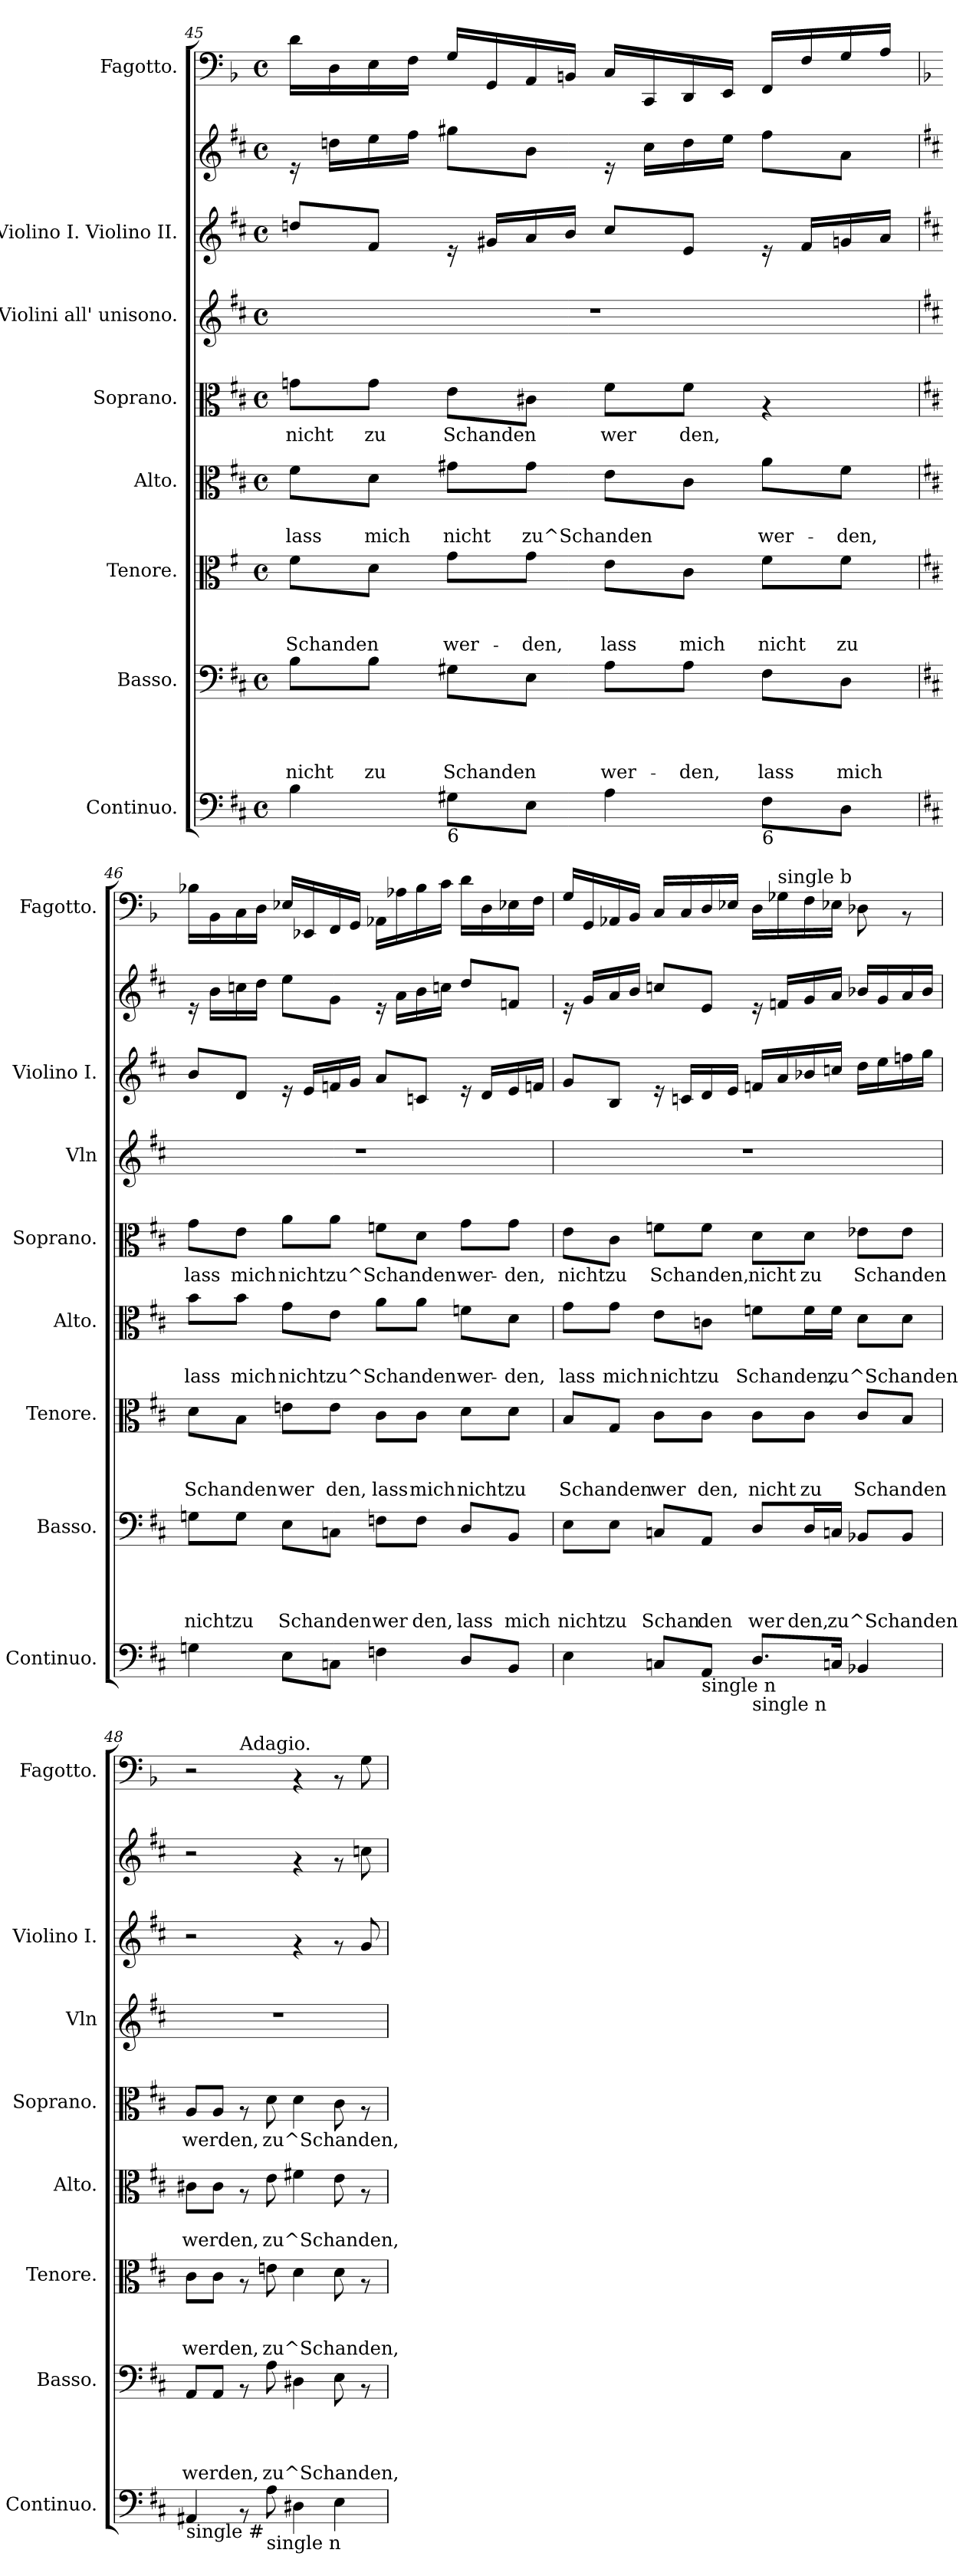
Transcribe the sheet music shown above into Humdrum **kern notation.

**kern	**kern	**text	**text	**text	**text	**kern	**text	**text	**text	**kern	**text	**text	**kern	**text	**kern	**kern	**kern	**kern
*part8	*part7	*part7	*part7	*part7	*part7	*part6	*part6	*part6	*part6	*part5	*part5	*part5	*part4	*part4	*part3	*part2	*part2	*part1
*staff9	*staff8	*staff8	*staff8	*staff8	*staff8	*staff7	*staff7	*staff7	*staff7	*staff6	*staff6	*staff6	*staff5	*staff5	*staff4	*staff3	*staff2	*staff1
*I"Continuo.	*I"Basso.	*	*	*	*	*I"Tenore.	*	*	*	*I"Alto.	*	*	*I"Soprano.	*	*I"Violini all' unisono.	*I"Violino I. Violino II.	*	*I"Fagotto.
*I'Continuo.	*I'Basso.	*	*	*	*	*I'Tenore.	*	*	*	*I'Alto.	*	*	*I'Soprano.	*	*I'Vln	*I'Violino I.	*	*I'Fagotto.
*clefF4	*clefF4	*	*	*	*	*clefC3	*	*	*	*clefC3	*	*	*clefC3	*	*clefG2	*clefG2	*clefG2	*clefF4
*	*	*	*	*	*	*	*	*	*	*	*	*	*	*	*	*	*	*ITrd2c3
*k[f#c#]	*k[f#c#]	*	*	*	*	*k[f#]	*	*	*	*k[f#c#]	*	*	*k[f#c#]	*	*k[f#c#]	*k[f#c#]	*k[f#c#]	*k[f#c#]
*D:	*D:	*	*	*	*	*G:	*	*	*	*D:	*	*	*D:	*	*D:	*D:	*D:	*D:
*M4/4	*M4/4	*	*	*	*	*M4/4	*	*	*	*M4/4	*	*	*M4/4	*	*M4/4	*M4/4	*M4/4	*M4/4
*met(c)	*met(c)	*	*	*	*	*met(c)	*	*	*	*met(c)	*	*	*met(c)	*	*met(c)	*met(c)	*met(c)	*met(c)
=45	=45	=45	=45	=45	=45	=45	=45	=45	=45	=45	=45	=45	=45	=45	=45	=45	=45	=45
!	!	!	!	!	!LO:LY:b	!	!	!	!LO:LY:b	!	!	!LO:LY:b	!	!LO:LY:b	!	!	!	!
4B\	8B\L	.	.	.	nicht	8f#\L	.	.	Schanden	8f#\L	.	lass	8gn\L	nicht	1r	8ddn/L	16re	16B\LL
.	.	.	.	.	.	.	.	.	.	.	.	.	.	.	.	.	16ddn\LL	16BB\
!	!	!	!	!	!LO:LY:b	!	!	!	!	!	!	!LO:LY:b	!	!LO:LY:b	!	!	!	!
.	8B\J	.	.	.	zu	8d\J	.	.	.	8d\J	.	mich	8g\J	zu	.	8f#/J	16ee\	16C#\
.	.	.	.	.	.	.	.	.	.	.	.	.	.	.	.	.	16ff#\JJ	16D\JJ
!LO:TX:b:t=6	!	!	!	!	!	!	!	!	!	!	!	!	!	!	!	!	!	!
!	!	!	!	!	!LO:LY:b	!	!	!	!LO:LY:b	!	!	!LO:LY:b	!	!LO:LY:b	!	!	!	!
8G#X\L	8G#X\L	.	.	.	Schanden	8g\L	.	.	wer-	8g#X\L	.	nicht	8e\L	Schanden	.	16re	8gg#X\L	16E/LL
.	.	.	.	.	.	.	.	.	.	.	.	.	.	.	.	16g#X/LL	.	16EE/
!	!	!	!	!	!	!	!	!	!LO:LY:b	!	!	!LO:LY:b	!	!	!	!	!	!
8E\J	8E\J	.	.	.	.	8g\J	.	.	-den,	8g#\J	.	zu^Schanden	8c#X\J	.	.	16a/	8b\J	16FF#/
.	.	.	.	.	.	.	.	.	.	.	.	.	.	.	.	16b/JJ	.	16GG#X/JJ
!	!	!	!	!	!LO:LY:b	!	!	!	!LO:LY:b	!	!	!	!	!LO:LY:b	!	!	!	!
4A\	8A\L	.	.	.	wer-	8e\L	.	.	lass	8e\L	.	.	8f#\L	wer	.	8cc#/L	16re	16AA/LL
.	.	.	.	.	.	.	.	.	.	.	.	.	.	.	.	.	16cc#\LL	16AAA/
!	!	!	!	!	!LO:LY:b	!	!	!	!LO:LY:b	!	!	!	!	!LO:LY:b	!	!	!	!
.	8A\J	.	.	.	-den,	8c\J	.	.	mich	8c#\J	.	.	8f#\J	den,	.	8e/J	16dd\	16BBB/
.	.	.	.	.	.	.	.	.	.	.	.	.	.	.	.	.	16ee\JJ	16CC#/JJ
!LO:TX:b:t=6	!	!	!	!	!	!	!	!	!	!	!	!	!	!	!	!	!	!
!	!	!	!	!	!LO:LY:b	!	!	!	!LO:LY:b	!	!	!LO:LY:b	!	!	!	!	!	!
8F#\L	8F#\L	.	.	.	lass	8f#\L	.	.	nicht	8a\L	.	wer-	4rG	.	.	16re	8ff#\L	16DD/LL
.	.	.	.	.	.	.	.	.	.	.	.	.	.	.	.	16f#/LL	.	16D/
!	!	!	!	!	!LO:LY:b	!	!	!	!LO:LY:b	!	!	!LO:LY:b	!	!	!	!	!	!
8D\J	8D\J	.	.	.	mich	8f#\J	.	.	zu	8f#\J	.	-den,	.	.	.	16gn/	8a\J	16E/
.	.	.	.	.	.	.	.	.	.	.	.	.	.	.	.	16a/JJ	.	16F#/JJ
!!LO:PB:g=z
=46!	=46!	=46!	=46!	=46!	=46!	=46!	=46!	=46!	=46!	=46!	=46!	=46!	=46!	=46!	=46!	=46!	=46!	=46!
*	*	*	*	*	*	*k[f#c#]	*	*	*	*	*	*	*	*	*	*	*	*
*	*	*	*	*	*	*D:	*	*	*	*	*	*	*	*	*	*	*	*
!	!	!	!	!	!LO:LY:b	!	!	!	!LO:LY:b	!	!	!LO:LY:b	!	!LO:LY:b	!	!	!	!
4Gn\	8Gn\L	.	.	.	nicht	8d\L	.	.	Schanden	8b\L	.	lass	8g\L	lass	1r	8b/L	16re	16Gn\LL
.	.	.	.	.	.	.	.	.	.	.	.	.	.	.	.	.	16b\LL	16GG\
!	!	!	!	!	!LO:LY:b	!	!	!	!	!	!	!LO:LY:b	!	!LO:LY:b	!	!	!	!
.	8G\J	.	.	.	zu	8B\J	.	.	.	8b\J	.	mich	8e\J	mich	.	8d/J	16ccn\	16AA\
.	.	.	.	.	.	.	.	.	.	.	.	.	.	.	.	.	16dd\JJ	16BB\JJ
!	!	!	!	!	!LO:LY:b	!	!	!	!LO:LY:b	!	!	!LO:LY:b	!	!LO:LY:b	!	!	!	!
8E\L	8E\L	.	.	.	Schanden	8en\L	.	.	wer	8g\L	.	nicht	8a\L	nicht	.	16re	8ee\L	16Cn/LL
.	.	.	.	.	.	.	.	.	.	.	.	.	.	.	.	16e/LL	.	16CCn/
!	!	!	!	!	!	!	!	!	!LO:LY:b	!	!	!LO:LY:b	!	!LO:LY:b	!	!	!	!
8Cn\J	8Cn\J	.	.	.	.	8e\J	.	.	den,	8e\J	.	zu^Schanden	8a\J	zu^Schanden	.	16fn/	8g\J	16DD/
.	.	.	.	.	.	.	.	.	.	.	.	.	.	.	.	16g/JJ	.	16EE/JJ
!	!	!	!	!	!LO:LY:b	!	!	!	!LO:LY:b	!	!	!	!	!	!	!	!	!
4Fn\	8Fn\L	.	.	.	wer	8c#\L	.	.	lass	8a\L	.	.	8fn\L	.	.	8a/L	16re	16FFn\LL
.	.	.	.	.	.	.	.	.	.	.	.	.	.	.	.	.	16a\LL	16Fn\
!	!	!	!	!	!LO:LY:b	!	!	!	!LO:LY:b	!	!	!	!	!	!	!	!	!
.	8F\J	.	.	.	den,	8c#\J	.	.	mich	8a\J	.	.	8d\J	.	.	8cn/J	16b\	16G\
.	.	.	.	.	.	.	.	.	.	.	.	.	.	.	.	.	16ccn\JJ	16A\JJ
!	!	!	!	!	!LO:LY:b	!	!	!	!LO:LY:b	!	!	!LO:LY:b	!	!LO:LY:b	!	!	!	!
8D/L	8D/L	.	.	.	lass	8d\L	.	.	nicht	8fn\L	.	wer-	8g\L	wer-	.	16re	8dd/L	16B\LL
.	.	.	.	.	.	.	.	.	.	.	.	.	.	.	.	16d/LL	.	16BB\
!	!	!	!	!	!LO:LY:b	!	!	!	!LO:LY:b	!	!	!LO:LY:b	!	!LO:LY:b	!	!	!	!
8BB/J	8BB/J	.	.	.	mich	8d\J	.	.	zu	8d\J	.	-den,	8g\J	-den,	.	16e/	8fn/J	16Cn\
.	.	.	.	.	.	.	.	.	.	.	.	.	.	.	.	16fn/JJ	.	16D\JJ
=47!	=47!	=47!	=47!	=47!	=47!	=47!	=47!	=47!	=47!	=47!	=47!	=47!	=47!	=47!	=47!	=47!	=47!	=47!
!	!	!	!	!	!LO:LY:b	!	!	!	!LO:LY:b	!	!	!LO:LY:b	!	!LO:LY:b	!	!	!	!
4E\	8E\L	.	.	.	nicht	8B/L	.	.	Schanden	8g\L	.	lass	8e\L	nicht	1r	8g/L	16re	16E/LL
.	.	.	.	.	.	.	.	.	.	.	.	.	.	.	.	.	16g/LL	16EE/
!	!	!	!	!	!LO:LY:b	!	!	!	!	!	!	!LO:LY:b	!	!LO:LY:b	!	!	!	!
.	8E\J	.	.	.	zu	8G/J	.	.	.	8g\J	.	mich	8c#\J	zu	.	8B/J	16a/	16FFn/
.	.	.	.	.	.	.	.	.	.	.	.	.	.	.	.	.	16b/JJ	16GG/JJ
!	!	!	!	!	!LO:LY:b	!	!	!	!LO:LY:b	!	!	!LO:LY:b	!	!LO:LY:b	!	!	!	!
8Cn/L	8Cn/L	.	.	.	Schan	8c#\L	.	.	wer	8e\L	.	nicht	8fn\L	Schanden,	.	16re	8ccn/L	16AA/LL
.	.	.	.	.	.	.	.	.	.	.	.	.	.	.	.	16cn/LL	.	16AA/
!LO:TX:b:t=single n	!	!	!	!	!	!	!	!	!	!	!	!	!	!	!	!	!	!
!	!	!	!	!	!LO:LY:b	!	!	!	!LO:LY:b	!	!	!LO:LY:b	!	!	!	!	!	!
8AA/J	8AA/J	.	.	.	den	8c#\J	.	.	den,	8cn\J	.	zu	8f\J	.	.	16d/	8e/J	16BB/
.	.	.	.	.	.	.	.	.	.	.	.	.	.	.	.	16e/JJ	.	16Cn/JJ
!LO:TX:b:t=single n	!	!	!	!	!	!	!	!	!	!	!	!	!	!	!	!	!	!
!	!	!	!	!	!LO:LY:b	!	!	!	!LO:LY:b	!	!	!LO:LY:b	!	!LO:LY:b	!	!	!	!
8.D/L	8D/L	.	.	.	wer	8c#\L	.	.	nicht	8fn\L	.	Schanden,	8d\L	nicht	.	16fn/LL	16re	16BB\LL
!	!	!	!	!	!	!	!	!	!	!	!	!	!	!	!	!	!	!LO:TX:a:t=single b
.	.	.	.	.	.	.	.	.	.	.	.	.	.	.	.	16a/	16fn/LL	16E-\
!	!	!	!	!	!LO:LY:b	!	!	!	!LO:LY:b	!	!	!	!	!LO:LY:b	!	!	!	!
.	16D/L	.	.	.	den,	8c#\J	.	.	zu	16f\L	.	.	8d\J	zu	.	16b-X/	16g/	16D\
!	!	!	!	!	!LO:LY:b	!	!	!	!	!	!	!LO:LY:b	!	!	!	!	!	!
16Cn/Jk	16Cn/JJ	.	.	.	zu^Schanden	.	.	.	.	16f\JJ	.	zu^Schanden	.	.	.	16ccn/JJ	16a/JJ	16Cn\JJ
!	!	!	!	!	!	!	!	!	!LO:LY:b	!	!	!	!	!LO:LY:b	!	!	!	!
4BB-X/	8BB-X/L	.	.	.	.	8c#/L	.	.	Schanden	8d\L	.	.	8e-X\L	Schanden	.	16dd\LL	16b-X/LL	8BB-X\
.	.	.	.	.	.	.	.	.	.	.	.	.	.	.	.	16ee\	16g/	.
.	8BB-/J	.	.	.	.	8B/J	.	.	.	8d\J	.	.	8e-\J	.	.	16ffn\	16a/	8rAA
.	.	.	.	.	.	.	.	.	.	.	.	.	.	.	.	16gg\JJ	16b-/JJ	.
=48!	=48!	=48!	=48!	=48!	=48!	=48!	=48!	=48!	=48!	=48!	=48!	=48!	=48!	=48!	=48!	=48!	=48!	=48!
!LO:TX:b:t=single #	!	!	!	!	!	!	!	!	!	!	!	!	!	!	!	!	!	!
!	!	!	!	!	!LO:LY:b	!	!	!	!LO:LY:b	!	!	!LO:LY:b	!	!LO:LY:b	!	!	!	!
*	*	*	*	*	*	*	*	*	*	*	*	*	*	*	*	*	*	*^
4AA#/	8AA/L	.	.	.	werden,	8c#\L	.	.	werden,	8c#X\L	.	werden,	8A/L	werden,	1r	2r	2r	2r	4ryy
.	8AA/J	.	.	.	.	8c#\J	.	.	.	8c#\J	.	.	8A/J	.	.	.	.	.	.
!	!	!	!	!	!	!	!	!	!	!	!	!	!	!	!	!	!	!	!LO:TX:a:t=Adagio.
8rAA	8rAA	.	.	.	.	8rG	.	.	.	8rG	.	.	8rG	.	.	.	.	.	2.ryy
!LO:TX:b:t=single n	!	!	!	!	!	!	!	!	!	!	!	!	!	!	!	!	!	!	!
!	!	!	!	!	!LO:LY:b	!	!	!	!LO:LY:b	!	!	!LO:LY:b	!	!LO:LY:b	!	!	!	!	!
8A\	8A\	.	.	.	zu^Schanden,	8en\	.	.	zu^Schanden,	8e\	.	zu^Schanden,	8d\	zu^Schanden,	.	.	.	.	.
4D#X\	4D#X\	.	.	.	.	4d\	.	.	.	4f#X\	.	.	4d\	.	.	4rf	4rf	4rAA	.
4E\	8E\	.	.	.	.	8d\	.	.	.	8e\	.	.	8c#\	.	.	8rf	8rf	8rAA	.
.	8rAA	.	.	.	.	8rG	.	.	.	8rG	.	.	8rG	.	.	8g/	8ccn\	8E\	.
*	*	*	*	*	*	*	*	*	*	*	*	*	*	*	*	*	*	*v	*v
=!	=!	=!	=!	=!	=!	=!	=!	=!	=!	=!	=!	=!	=!	=!	=!	=!	=!	=!
*-	*-	*-	*-	*-	*-	*-	*-	*-	*-	*-	*-	*-	*-	*-	*-	*-	*-	*-
